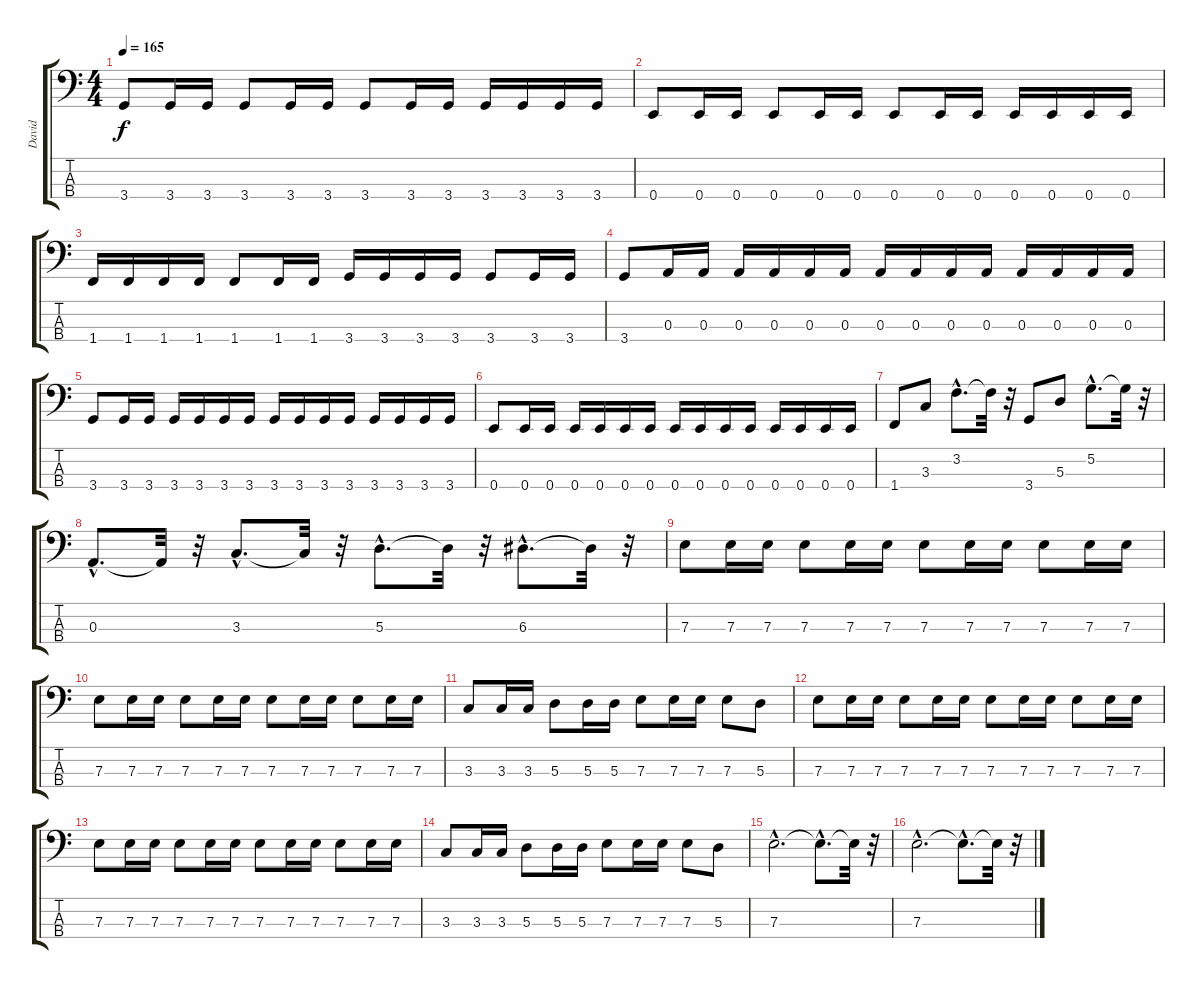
\track ("David" "David") {instrument electricbassfinger}
\staff {score tabs}
\tuning (G2 D2 A1 E1) {hide}
\ts (4 4)
\tempo 165
\clef f4
\ks c
3.4.8{dy f} 3.4.16 3.4.16 3.4.8 3.4.16 3.4.16 3.4.8 3.4.16 3.4.16 3.4.16 3.4.16 3.4.16 3.4.16 |
0.4.8 0.4.16 0.4.16 0.4.8 0.4.16 0.4.16 0.4.8 0.4.16 0.4.16 0.4.16 0.4.16 0.4.16 0.4.16 |
1.4.16 1.4.16 1.4.16 1.4.16 1.4.8 1.4.16 1.4.16 3.4.16 3.4.16 3.4.16 3.4.16 3.4.8 3.4.16 3.4.16 |
3.4.8 0.3.16 0.3.16 0.3.16 0.3.16 0.3.16 0.3.16 0.3.16 0.3.16 0.3.16 0.3.16 0.3.16 0.3.16 0.3.16 0.3.16 |
3.4.8 3.4.16 3.4.16 3.4.16 3.4.16 3.4.16 3.4.16 3.4.16 3.4.16 3.4.16 3.4.16 3.4.16 3.4.16 3.4.16 3.4.16 |
0.4.8 0.4.16 0.4.16 0.4.16 0.4.16 0.4.16 0.4.16 0.4.16 0.4.16 0.4.16 0.4.16 0.4.16 0.4.16 0.4.16 0.4.16 |
1.4.8 3.3.8 3.2{hac}.8{d} 3.2{t}.32 r.32 3.4.8 5.3.8 5.2{hac}.8{d} 5.2{t}.32 r.32 |
0.3{hac}.8{d} 0.3{t}.32 r.32 3.3{hac}.8{d} 3.3{t}.32 r.32 5.3{hac}.8{d} 5.3{t}.32 r.32 6.3{hac}.8{d} 6.3{t}.32 r.32 |
7.3.8 7.3.16 7.3.16 7.3.8 7.3.16 7.3.16 7.3.8 7.3.16 7.3.16 7.3.8 7.3.16 7.3.16 |
7.3.8 7.3.16 7.3.16 7.3.8 7.3.16 7.3.16 7.3.8 7.3.16 7.3.16 7.3.8 7.3.16 7.3.16 |
3.3.8 3.3.16 3.3.16 5.3.8 5.3.16 5.3.16 7.3.8 7.3.16 7.3.16 7.3.8 5.3.8 |
7.3.8 7.3.16 7.3.16 7.3.8 7.3.16 7.3.16 7.3.8 7.3.16 7.3.16 7.3.8 7.3.16 7.3.16 |
7.3.8 7.3.16 7.3.16 7.3.8 7.3.16 7.3.16 7.3.8 7.3.16 7.3.16 7.3.8 7.3.16 7.3.16 |
3.3.8 3.3.16 3.3.16 5.3.8 5.3.16 5.3.16 7.3.8 7.3.16 7.3.16 7.3.8 5.3.8 |
7.3{hac}.2{d} 7.3{hac t}.8{d} 7.3{t}.32 r.32 |
7.3{hac}.2{d} 7.3{hac t}.8{d} 7.3{t}.32 r.32
